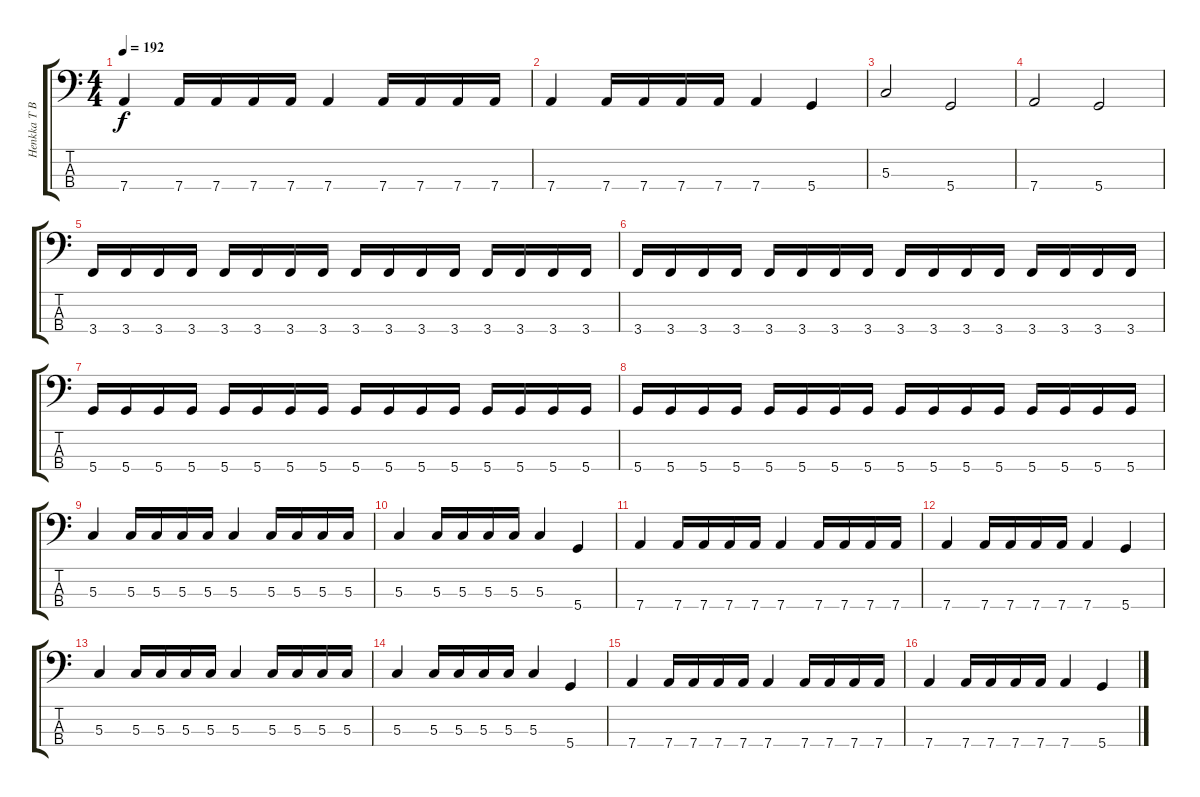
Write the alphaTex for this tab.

\track ("Henkka T Blacksmith " "Henkka T B") {instrument electricbasspick}
\staff {score tabs}
\tuning (F2 C2 G1 D1) {hide}
\ts (4 4)
\tempo 192
\clef f4
\ks c
7.4.4{dy f} 7.4.16 7.4.16 7.4.16 7.4.16 7.4.4 7.4.16 7.4.16 7.4.16 7.4.16 |
7.4.4 7.4.16 7.4.16 7.4.16 7.4.16 7.4.4 5.4.4 |
5.3.2 5.4.2 |
7.4.2 5.4.2 |
3.4.16 3.4.16 3.4.16 3.4.16 3.4.16 3.4.16 3.4.16 3.4.16 3.4.16 3.4.16 3.4.16 3.4.16 3.4.16 3.4.16 3.4.16 3.4.16 |
3.4.16 3.4.16 3.4.16 3.4.16 3.4.16 3.4.16 3.4.16 3.4.16 3.4.16 3.4.16 3.4.16 3.4.16 3.4.16 3.4.16 3.4.16 3.4.16 |
5.4.16 5.4.16 5.4.16 5.4.16 5.4.16 5.4.16 5.4.16 5.4.16 5.4.16 5.4.16 5.4.16 5.4.16 5.4.16 5.4.16 5.4.16 5.4.16 |
5.4.16 5.4.16 5.4.16 5.4.16 5.4.16 5.4.16 5.4.16 5.4.16 5.4.16 5.4.16 5.4.16 5.4.16 5.4.16 5.4.16 5.4.16 5.4.16 |
5.3.4 5.3.16 5.3.16 5.3.16 5.3.16 5.3.4 5.3.16 5.3.16 5.3.16 5.3.16 |
5.3.4 5.3.16 5.3.16 5.3.16 5.3.16 5.3.4 5.4.4 |
7.4.4 7.4.16 7.4.16 7.4.16 7.4.16 7.4.4 7.4.16 7.4.16 7.4.16 7.4.16 |
7.4.4 7.4.16 7.4.16 7.4.16 7.4.16 7.4.4 5.4.4 |
5.3.4 5.3.16 5.3.16 5.3.16 5.3.16 5.3.4 5.3.16 5.3.16 5.3.16 5.3.16 |
5.3.4 5.3.16 5.3.16 5.3.16 5.3.16 5.3.4 5.4.4 |
7.4.4 7.4.16 7.4.16 7.4.16 7.4.16 7.4.4 7.4.16 7.4.16 7.4.16 7.4.16 |
7.4.4 7.4.16 7.4.16 7.4.16 7.4.16 7.4.4 5.4.4
